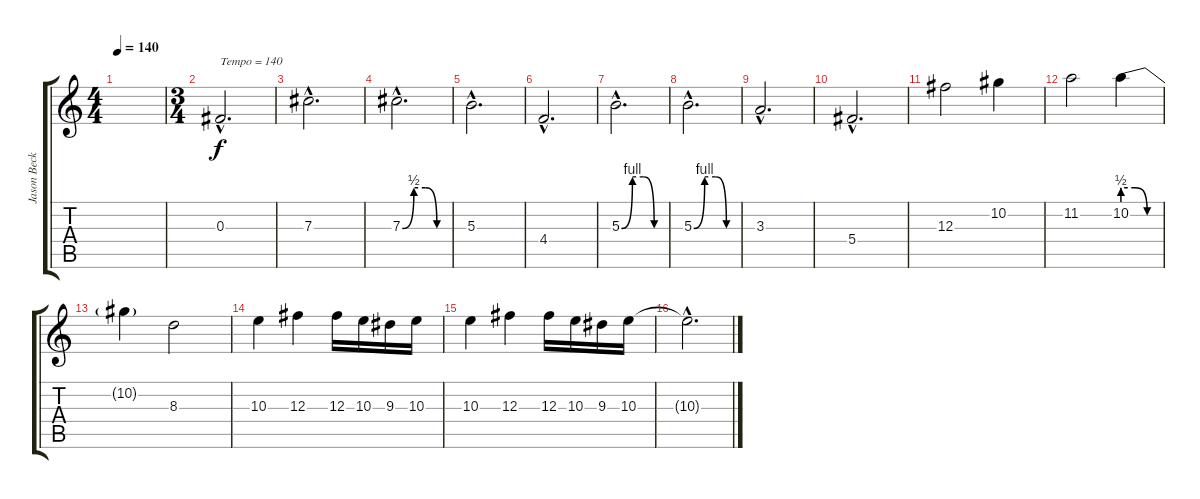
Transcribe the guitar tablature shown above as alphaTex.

\track ("Jason Becker" "Jason Beck") {instrument distortionguitar}
\staff {score tabs}
\tuning (Eb4 Bb3 Gb3 Db3 Ab2 Eb2) {hide}
\ts (4 4)
\tempo 140
\clef g2
\ks c
|
\ts (3 4)
0.3{hac}.2{d txt "Tempo = 140"} |
7.3{hac}.2{d} |
7.3{be (custom 0 0 15 2 30 2 45 0 60 0) hac}.2{d} |
5.3{hac}.2{d} |
4.4{hac}.2{d} |
5.3{be (custom 0 0 15 4 30 4 45 0 60 0) hac}.2{d} |
5.3{be (custom 0 0 15 4 30 4 45 0 60 0) hac}.2{d} |
3.3{hac}.2{d} |
5.4{hac}.2{d} |
12.3.2 10.2.4 |
11.2.2 10.2{be (custom 0 2 20 2 40 0 60 0)}.4 |
10.2{t}.4 8.3.2 |
10.3.4 12.3.4 12.3.16 10.3.16 9.3.16 10.3.16 |
10.3.4 12.3.4 12.3.16 10.3.16 9.3.16 10.3.16 |
10.3{hac t}.2{d}
